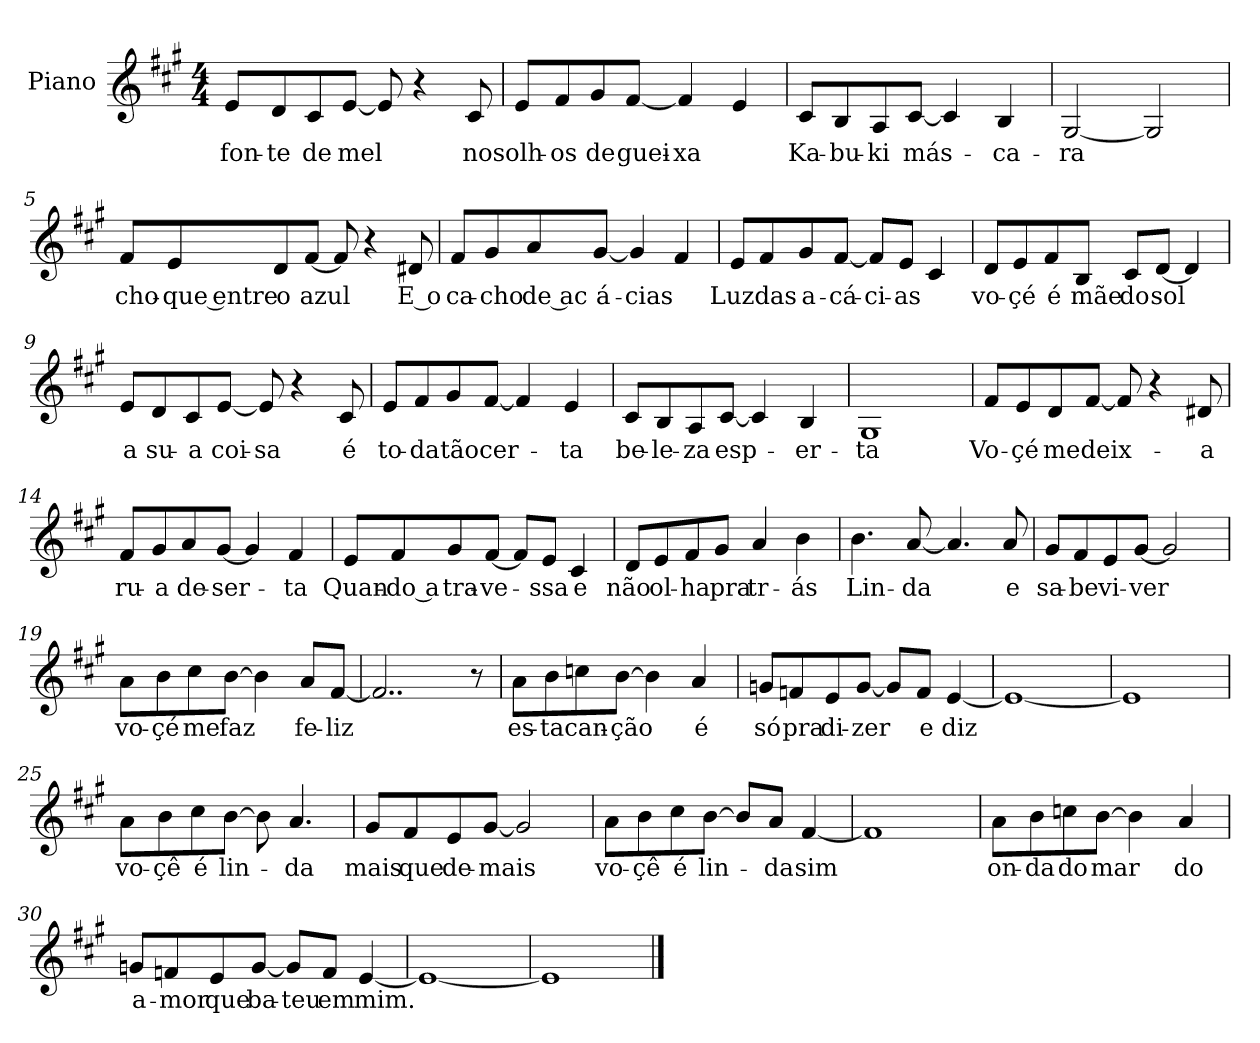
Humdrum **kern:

**kern	**text
*part1	*part1
*staff1	*staff1
*I"Piano	*
*I'Pno.	*
*clefG2	*
*k[f#c#g#]	*
*M4/4	*
=1	=1
!	!LO:LY:b
8e/L	fon-
!	!LO:LY:b
8d/	-te
!	!LO:LY:b
8c#/	de
!	!LO:LY:b
[8e/J	mel
8e/]	.
4r	.
!	!LO:LY:b
8c#/	nos
=2	=2
!	!LO:LY:b
8e/L	olh-
!	!LO:LY:b
8f#/	-os
!	!LO:LY:b
8g#/	de
!	!LO:LY:b
[8f#/J	guei-
!	!LO:LY:b
4f#/]	-xa
4e/	.
=3	=3
!	!LO:LY:b
8c#/L	Ka-
!	!LO:LY:b
8B/	-bu-
!	!LO:LY:b
8A/	-ki
!	!LO:LY:b
[8c#/J	más-
4c#/]	.
!	!LO:LY:b
4B/	-ca-
!!LO:LB:g=z
=4	=4
!	!LO:LY:b
[2G#/	-ra
2G#/]	.
=5	=5
!	!LO:LY:b
8f#/L	cho-
!	!LO:LY:b
8e/	que entre
!	!LO:LY:b
8d/	o
!	!LO:LY:b
[8f#/J	azul
8f#/]	.
4r	.
!	!LO:LY:b
8d#X/	E o
=6	=6
!	!LO:LY:b
8f#/L	ca-
!	!LO:LY:b
8g#/	-cho
!	!LO:LY:b
8a/	de ac
!	!LO:LY:b
[8g#/J	-á-
!	!LO:LY:b
4g#/]	-cias
4f#/	.
!!LO:LB:g=z
=7	=7
!	!LO:LY:b
8e/L	Luz
!	!LO:LY:b
8f#/	das
!	!LO:LY:b
8g#/	a-
!	!LO:LY:b
[8f#/J	-cá-
!	!LO:LY:b
8f#/L]	-ci-
!	!LO:LY:b
8e/J	-as
4c#/	.
=8	=8
!	!LO:LY:b
8d/L	vo-
!	!LO:LY:b
8e/	-çé
!	!LO:LY:b
8f#/	é
!	!LO:LY:b
8B/J	mãe
!	!LO:LY:b
8c#/L	do
!	!LO:LY:b
[8d/J	sol
4d/]	.
!!LO:LB:g=z
=9	=9
!	!LO:LY:b
8e/L	a
!	!LO:LY:b
8d/	su-
!	!LO:LY:b
8c#/	-a
!	!LO:LY:b
[8e/J	coi-
!	!LO:LY:b
8e/]	-sa
4r	.
!	!LO:LY:b
8c#/	é
=10	=10
!	!LO:LY:b
8e/L	to-
!	!LO:LY:b
8f#/	-da
!	!LO:LY:b
8g#/	tão
!	!LO:LY:b
[8f#/J	cer-
4f#/]	.
!	!LO:LY:b
4e/	-ta
=11	=11
!	!LO:LY:b
8c#/L	be-
!	!LO:LY:b
8B/	-le-
!	!LO:LY:b
8A/	-za
!	!LO:LY:b
[8c#/J	esp-
4c#/]	.
!	!LO:LY:b
4B/	-er-
!!LO:LB:g=z
=12	=12
!	!LO:LY:b
1G#	-ta
=13	=13
!	!LO:LY:b
8f#/L	Vo-
!	!LO:LY:b
8e/	-çé
!	!LO:LY:b
8d/	me
!	!LO:LY:b
[8f#/J	deix-
8f#/]	.
4r	.
!	!LO:LY:b
8d#X/	-a
=14	=14
!	!LO:LY:b
8f#/L	ru-
!	!LO:LY:b
8g#/	-a
!	!LO:LY:b
8a/	de-
!	!LO:LY:b
[8g#/J	-ser-
4g#/]	.
!	!LO:LY:b
4f#/	-ta
!!LO:LB:g=z
=15	=15
!	!LO:LY:b
8e/L	Quan-
!	!LO:LY:b
8f#/	do a
!	!LO:LY:b
8g#/	-tra-
!	!LO:LY:b
[8f#/J	-ve-
8f#/L]	.
!	!LO:LY:b
8e/J	-ssa
!	!LO:LY:b
4c#/	e
=16	=16
!	!LO:LY:b
8d/L	não
!	!LO:LY:b
8e/	ol-
!	!LO:LY:b
8f#/	-ha
!	!LO:LY:b
8g#/J	pra
!	!LO:LY:b
4a/	tr-
!	!LO:LY:b
4b\	-ás
!!LO:LB:g=z
=17	=17
!	!LO:LY:b
4.b\	Lin-
!	!LO:LY:b
[8a/	-da
4.a/]	.
!	!LO:LY:b
8a/	e
=18	=18
!	!LO:LY:b
8g#/L	sa-
!	!LO:LY:b
8f#/	-be
!	!LO:LY:b
8e/	vi-
!	!LO:LY:b
[8g#/J	-ver
2g#/]	.
=19	=19
!	!LO:LY:b
8a\L	vo-
!	!LO:LY:b
8b\	-çé
!	!LO:LY:b
8cc#\	me
!	!LO:LY:b
[8b\J	faz
4b\]	.
!	!LO:LY:b
8a/L	fe-
!	!LO:LY:b
[8f#/J	-liz
=20	=20
2..f#/]	.
8r	.
!!LO:PB:g=z
=21	=21
!	!LO:LY:b
8a\L	es-
!	!LO:LY:b
8b\	-ta
!	!LO:LY:b
8ccn\	can-
!	!LO:LY:b
[8b\J	-ção
4b\]	.
!	!LO:LY:b
4a/	é
=22	=22
!	!LO:LY:b
8gn/L	só
!	!LO:LY:b
8fn/	pra
!	!LO:LY:b
8e/	di-
!	!LO:LY:b
[8g/J	-zer
8g/L]	.
!	!LO:LY:b
8f/J	e
!	!LO:LY:b
[4e/	diz
=23	=23
1e_	.
=24	=24
1e]	.
!!LO:LB:g=z
=25	=25
!	!LO:LY:b
8a\L	vo-
!	!LO:LY:b
8b\	-çê
!	!LO:LY:b
8cc#\	é
!	!LO:LY:b
[8b\J	lin-
8b\]	.
!	!LO:LY:b
4.a/	-da
=26	=26
!	!LO:LY:b
8g#/L	mais
!	!LO:LY:b
8f#/	que
!	!LO:LY:b
8e/	de-
!	!LO:LY:b
[8g#/J	-mais
2g#/]	.
=27	=27
!	!LO:LY:b
8a\L	vo-
!	!LO:LY:b
8b\	-çê
!	!LO:LY:b
8cc#\	é
!	!LO:LY:b
[8b\J	lin-
8b/L]	.
!	!LO:LY:b
8a/J	-da
!	!LO:LY:b
[4f#/	sim
=28	=28
1f#]	.
!!LO:LB:g=z
=29	=29
!	!LO:LY:b
8a\L	on-
!	!LO:LY:b
8b\	-da
!	!LO:LY:b
8ccn\	do
!	!LO:LY:b
[8b\J	mar
4b\]	.
!	!LO:LY:b
4a/	do
=30	=30
!	!LO:LY:b
8gn/L	a-
!	!LO:LY:b
8fn/	-mor
!	!LO:LY:b
8e/	que
!	!LO:LY:b
[8g/J	ba-
!	!LO:LY:b
8g/L]	-teu
!	!LO:LY:b
8f/J	em
!	!LO:LY:b
[4e/	mim.
=31	=31
1e_	.
=32	=32
1e]	.
==	==
*-	*-
